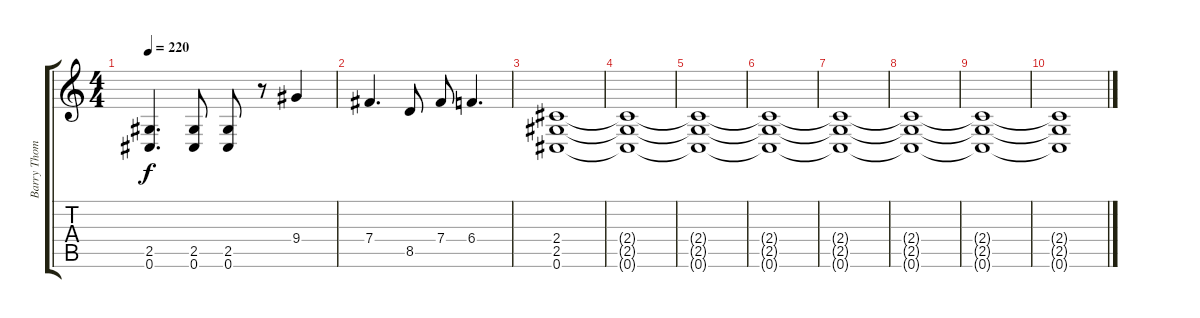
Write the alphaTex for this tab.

\track ("Barry Thomson" "Barry Thom") {instrument distortionguitar}
\staff {score tabs}
\tuning (Db4 Ab3 E3 B2 Gb2 Db2) {hide}
\ts (4 4)
\tempo 220
\clef g2
\ks c
(2.5 0.6).4{d dy f} (2.5 0.6).8 (2.5 0.6).8 r.8 9.4.4 |
7.4.4{d} 8.5.8 7.4.8 6.4.4{d} |
(2.4 2.5 0.6).1 |
(2.4{t} 2.5{t} 0.6{t}).1{volume 7} |
(2.4{t} 2.5{t} 0.6{t}).1 |
(2.4{t} 2.5{t} 0.6{t}).1 |
(2.4{t} 2.5{t} 0.6{t}).1{volume 0} |
(2.4{t} 2.5{t} 0.6{t}).1 |
(2.4{t} 2.5{t} 0.6{t}).1 |
(2.4{t} 2.5{t} 0.6{t}).1
